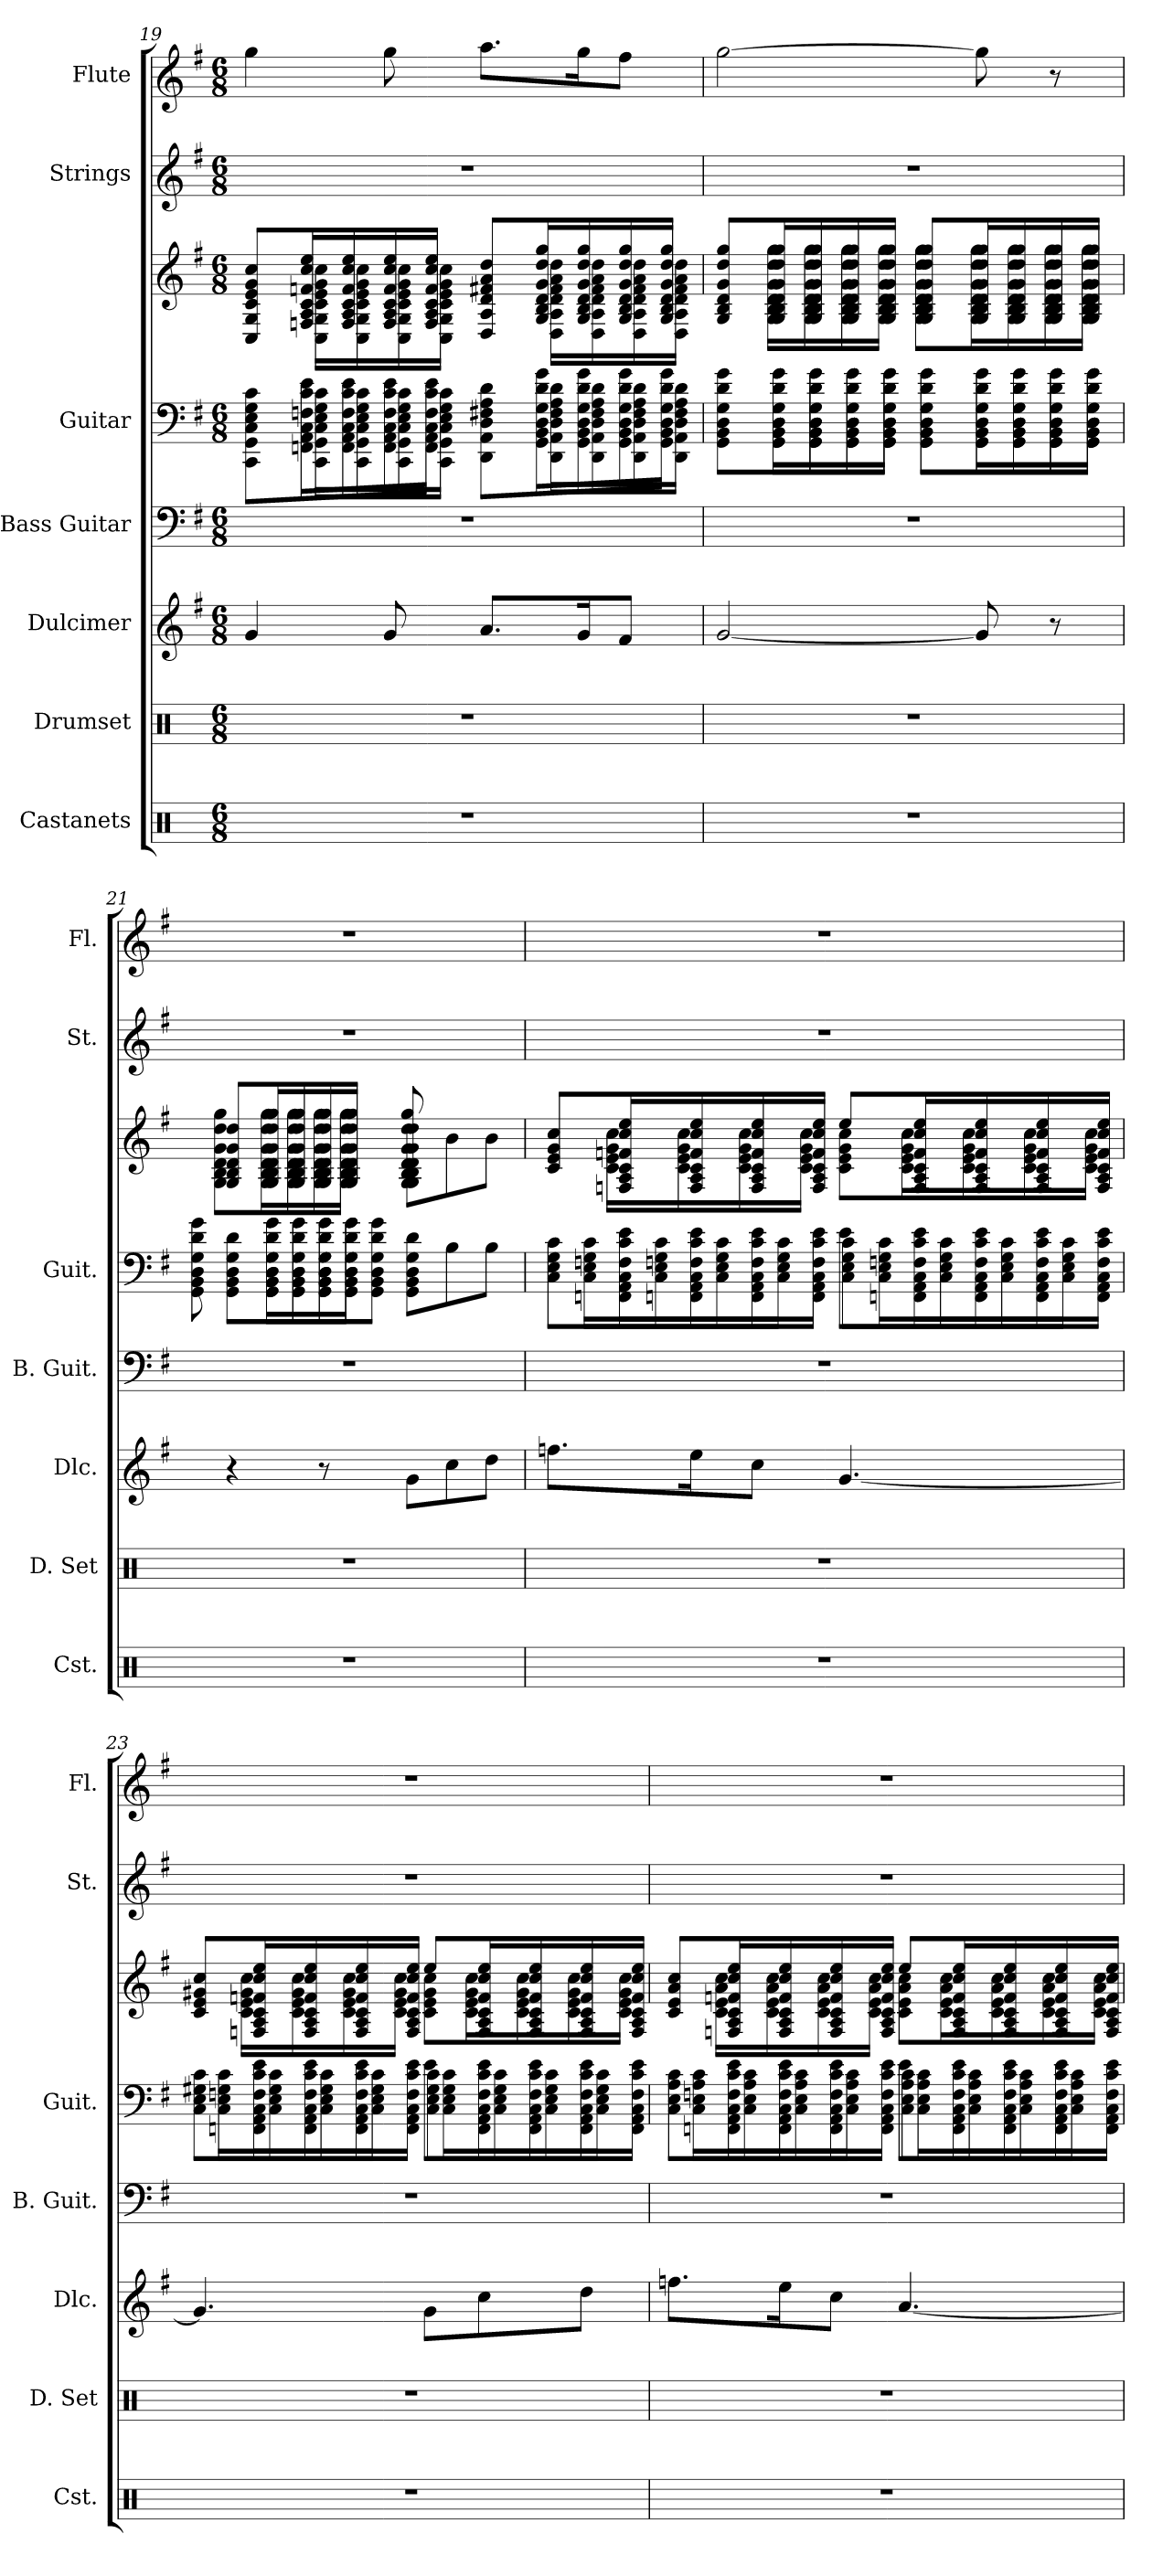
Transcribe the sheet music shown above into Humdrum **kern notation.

**kern	**kern	**kern	**kern	**kern	**kern	**kern	**kern
*part7	*part6	*part5	*part4	*part3	*part3	*part2	*part1
*staff8	*staff7	*staff6	*staff5	*staff4	*staff3	*staff2	*staff1
*I"Castanets	*I"Drumset	*I"Dulcimer	*I"Bass Guitar	*I"Guitar	*	*I"Strings	*I"Flute
*I'Cst.	*I'D. Set	*I'Dlc.	*I'B. Guit.	*I'Guit.	*	*I'St.	*I'Fl.
*clefX	*clefX	*clefG2	*clefF4	*	*clefG2	*clefG2	*clefG2
*	*	*	*ITrd7c12	*ITrd7c12	*ITrd7c12	*	*
*k[]	*k[]	*k[f#]	*k[f#]	*k[f#]	*k[f#]	*k[f#]	*k[f#]
*M6/8	*M6/8	*M6/8	*M6/8	*M6/8	*M6/8	*M6/8	*M6/8
=19	=19	=19	=19	=19	=19	=19	=19
*	*	*	*	*^	*^	*	*
2.r	2.r	4g/	2.r	8CCC\ 8GGG\ 8CC\ 8EE\ 8GG\ 8C\L	8ryy	8CC/ 8GG/ 8C/ 8E/ 8G/ 8c/L	8ryy	2.r	4gg\
.	.	.	.	16FFFn\ 16AAA\ 16CC\ 16FFn\ 16C\ 16E\L	16CCC\ 16GGG\ 16CC\ 16EE\ 16GG\ 16C\LL	16FFn/ 16AA/ 16C/ 16Fn/ 16c/ 16e/L	16CC\ 16GG\ 16C\ 16E\ 16G\ 16c\LL	.	.
.	.	.	.	16FFF\ 16AAA\ 16CC\ 16FF\ 16C\ 16E\	16CCC\ 16GGG\ 16CC\ 16EE\ 16GG\ 16C\	16FF/ 16AA/ 16C/ 16F/ 16c/ 16e/	16CC\ 16GG\ 16C\ 16E\ 16G\ 16c\	.	.
.	.	8g/	.	16FFF\ 16AAA\ 16CC\ 16FF\ 16C\ 16E\	16CCC\ 16GGG\ 16CC\ 16EE\ 16GG\ 16C\	16FF/ 16AA/ 16C/ 16F/ 16c/ 16e/	16CC\ 16GG\ 16C\ 16E\ 16G\ 16c\	.	8gg\
.	.	.	.	16FFF\ 16AAA\ 16CC\ 16FF\ 16C\ 16E\JJ	16CCC\ 16GGG\ 16CC\ 16EE\ 16GG\ 16C\JJ	16FF/ 16AA/ 16C/ 16F/ 16c/ 16e/JJ	16CC\ 16GG\ 16C\ 16E\ 16G\ 16c\JJ	.	.
.	.	8.a/L	.	8DDD\ 8AAA\ 8DD\ 8FF#X\ 8AA\ 8D\L	8ryy	8DD/ 8AA/ 8D/ 8F#X/ 8A/ 8d/L	8ryy	.	8.aa\L
.	.	.	.	16GGG\ 16BBB\ 16GG\ 16DD\ 16D\ 16G\L	16DDD\ 16FF#\ 16AAA\ 16DD\ 16AA\ 16D\LL	16GG/ 16BB/ 16D/ 16G/ 16d/ 16g/L	16DD\ 16AA\ 16D\ 16F#\ 16A\ 16d\LL	.	.
.	.	16g/K	.	16GGG\ 16BBB\ 16GG\ 16DD\ 16D\ 16G\	16DDD\ 16FF#\ 16AAA\ 16DD\ 16AA\ 16D\	16GG/ 16BB/ 16D/ 16G/ 16d/ 16g/	16DD\ 16AA\ 16D\ 16F#\ 16A\ 16d\	.	16gg\K
.	.	8f#/J	.	16GGG\ 16BBB\ 16GG\ 16DD\ 16D\ 16G\	16DDD\ 16FF#\ 16AAA\ 16DD\ 16AA\ 16D\	16GG/ 16BB/ 16D/ 16G/ 16d/ 16g/	16DD\ 16AA\ 16D\ 16F#\ 16A\ 16d\	.	8ff#\J
.	.	.	.	16GGG\ 16BBB\ 16GG\ 16DD\ 16D\ 16G\JJ	16DDD\ 16FF#\ 16AAA\ 16DD\ 16AA\ 16D\JJ	16GG/ 16BB/ 16D/ 16G/ 16d/ 16g/JJ	16DD\ 16AA\ 16D\ 16F#\ 16A\ 16d\JJ	.	.
!!LO:LB:g=z
=20	=20	=20	=20	=20	=20	=20	=20	=20	=20
2.r	2.r	[2g/	2.r	8GGG\ 8BBB\ 8DD\ 8GG\ 8D\ 8G\L	8ryy	8GG/ 8BB/ 8D/ 8G/ 8d/ 8g/L	8ryy	2.r	[2gg\
.	.	.	.	16GGG\ 16BBB\ 16DD\ 16GG\ 16D\ 16G\L	16GGG\ 16BBB\ 16DD\ 16GG\ 16D\ 16G\LL	16GG/ 16BB/ 16D/ 16G/ 16d/ 16g/L	16GG\ 16BB\ 16D\ 16G\ 16d\ 16g\LL	.	.
.	.	.	.	16GGG\ 16BBB\ 16DD\ 16GG\ 16D\ 16G\	16GGG\ 16BBB\ 16DD\ 16GG\ 16D\ 16G\	16GG/ 16BB/ 16D/ 16G/ 16d/ 16g/	16GG\ 16BB\ 16D\ 16G\ 16d\ 16g\	.	.
.	.	.	.	16GGG\ 16BBB\ 16DD\ 16GG\ 16D\ 16G\	16GGG\ 16BBB\ 16DD\ 16GG\ 16D\ 16G\	16GG/ 16BB/ 16D/ 16G/ 16d/ 16g/	16GG\ 16BB\ 16D\ 16G\ 16d\ 16g\	.	.
.	.	.	.	16GGG\ 16BBB\ 16DD\ 16GG\ 16D\ 16G\JJ	16GGG\ 16BBB\ 16DD\ 16GG\ 16D\ 16G\JJ	16GG/ 16BB/ 16D/ 16G/ 16d/ 16g/JJ	16GG\ 16BB\ 16D\ 16G\ 16d\ 16g\JJ	.	.
.	.	.	.	8GGG\ 8BBB\ 8DD\ 8GG\ 8D\ 8G\L	8GGG\ 8BBB\ 8DD\ 8GG\ 8D\ 8G\L	8GG/ 8BB/ 8D/ 8G/ 8d/ 8g/L	8GG\ 8BB\ 8D\ 8G\ 8d\ 8g\L	.	.
.	.	8g/]	.	16GGG\ 16BBB\ 16DD\ 16GG\ 16D\ 16G\L	16GGG\ 16BBB\ 16DD\ 16GG\ 16D\ 16G\L	16GG/ 16BB/ 16D/ 16G/ 16d/ 16g/L	16GG\ 16BB\ 16D\ 16G\ 16d\ 16g\L	.	8gg\]
.	.	.	.	16GGG\ 16BBB\ 16DD\ 16GG\ 16D\ 16G\	16GGG\ 16BBB\ 16DD\ 16GG\ 16D\ 16G\	16GG/ 16BB/ 16D/ 16G/ 16d/ 16g/	16GG\ 16BB\ 16D\ 16G\ 16d\ 16g\	.	.
.	.	8r	.	16GGG\ 16BBB\ 16DD\ 16GG\ 16D\ 16G\	16GGG\ 16BBB\ 16DD\ 16GG\ 16D\ 16G\	16GG/ 16BB/ 16D/ 16G/ 16d/ 16g/	16GG\ 16BB\ 16D\ 16G\ 16d\ 16g\	.	8r
.	.	.	.	16GGG\ 16BBB\ 16DD\ 16GG\ 16D\ 16G\JJ	16GGG\ 16BBB\ 16DD\ 16GG\ 16D\ 16G\JJ	16GG/ 16BB/ 16D/ 16G/ 16d/ 16g/JJ	16GG\ 16BB\ 16D\ 16G\ 16d\ 16g\JJ	.	.
=21	=21	=21	=21	=21	=21	=21	=21	=21	=21
2.r	2.r	4r	2.r	8GGG\ 8BBB\ 8DD\ 8GG\ 8D\L	8GGG 8BBB 8DD 8GG 8D 8G	8GG/ 8BB/ 8D/ 8G/ 8d/L	8GG\ 8BB\ 8D\ 8G\ 8d\ 8g\L	2.r	2.r
.	.	.	.	16GGG\ 16BBB\ 16DD\ 16GG\ 16D\ 16G\L	16GGG\ 16BBB\ 16DD\ 16GG\ 16D\ 16G\LL	16GG/ 16BB/ 16D/ 16G/ 16d/ 16g/L	16GG\ 16BB\ 16D\ 16G\ 16d\ 16g\L	.	.
.	.	.	.	16GGG\ 16BBB\ 16DD\ 16GG\ 16D\ 16G\	16GGG\ 16BBB\ 16DD\ 16GG\ 16D\ 16G\	16GG/ 16BB/ 16D/ 16G/ 16d/ 16g/	16GG\ 16BB\ 16D\ 16G\ 16d\ 16g\	.	.
.	.	8r	.	16GGG\ 16BBB\ 16DD\ 16GG\ 16D\ 16G\	16GGG\ 16BBB\ 16DD\ 16GG\ 16D\ 16G\	16GG/ 16BB/ 16D/ 16G/ 16d/ 16g/	16GG\ 16BB\ 16D\ 16G\ 16d\ 16g\	.	.
.	.	.	.	16GGG\ 16BBB\ 16DD\ 16GG\ 16D\ 16G\JJ	16GGG\ 16BBB\ 16DD\ 16GG\ 16D\ 16G\J	16GG/ 16BB/ 16D/ 16G/ 16d/ 16g/JJ	16GG\ 16BB\ 16D\ 16G\ 16d\ 16g\JJ	.	.
.	.	8g\L	.	8GGG\ 8BBB\ 8DD\ 8GG\ 8D\L	8GGG\ 8BBB\ 8DD\ 8GG\ 8D\ 8G\J	8GG\ 8BB\ 8D\ 8G\ 8d\L	8GG/ 8BB/ 8D/ 8G/ 8d/ 8g/	.	.
.	.	8cc\	.	8BB	4ryy	8B\	4ryy	.	.
.	.	8dd\J	.	8BBJ	.	8B\J	.	.	.
=22	=22	=22	=22	=22	=22	=22	=22	=22	=22
2.r	2.r	8.ffn\L	2.r	8CC\ 8EE\ 8GG\ 8C\L	8ryy	8C/ 8E/ 8G/ 8c/L	8ryy	2.r	2.r
.	.	.	.	16FFFn\ 16AAA\ 16CC\ 16FFn\ 16C\ 16E\L	16CC\ 16EE\ 16GG\ 16C\LL	16FFn/ 16AA/ 16C/ 16Fn/ 16c/ 16e/L	16C\ 16E\ 16G\ 16c\LL	.	.
.	.	16ee\K	.	16FFFn\ 16AAA\ 16CC\ 16FFn\ 16C\ 16E\	16CC\ 16EE\ 16GG\ 16C\	16FF/ 16AA/ 16C/ 16F/ 16c/ 16e/	16C\ 16E\ 16G\ 16c\	.	.
.	.	8cc\J	.	16FFF\ 16AAA\ 16CC\ 16FF\ 16C\ 16E\	16CC\ 16EE\ 16GG\ 16C\	16FF/ 16AA/ 16C/ 16F/ 16c/ 16e/	16C\ 16E\ 16G\ 16c\	.	.
.	.	.	.	16FFF\ 16AAA\ 16CC\ 16FF\ 16C\ 16E\JJ	16CC\ 16EE\ 16GG\ 16C\JJ	16FF/ 16AA/ 16C/ 16F/ 16c/ 16e/JJ	16C\ 16E\ 16G\ 16c\JJ	.	.
.	.	[4.g/	.	8EL	8CC\ 8EE\ 8GG\ 8C\L	8e/L	8C\ 8E\ 8G\ 8c\L	.	.
.	.	.	.	16FFFn\ 16AAA\ 16CC\ 16FFn\ 16C\ 16E\L	16CC\ 16EE\ 16GG\ 16C\L	16FF/ 16AA/ 16C/ 16F/ 16c/ 16e/L	16C\ 16E\ 16G\ 16c\L	.	.
.	.	.	.	16FFF\ 16AAA\ 16CC\ 16FF\ 16C\ 16E\	16CC\ 16EE\ 16GG\ 16C\	16FF/ 16AA/ 16C/ 16F/ 16c/ 16e/	16C\ 16E\ 16G\ 16c\	.	.
.	.	.	.	16FFF\ 16AAA\ 16CC\ 16FF\ 16C\ 16E\	16CC\ 16EE\ 16GG\ 16C\	16FF/ 16AA/ 16C/ 16F/ 16c/ 16e/	16C\ 16E\ 16G\ 16c\	.	.
.	.	.	.	16FFF\ 16AAA\ 16CC\ 16FF\ 16C\ 16E\JJ	16CC\ 16EE\ 16GG\ 16C\JJ	16FF/ 16AA/ 16C/ 16F/ 16c/ 16e/JJ	16C\ 16E\ 16G\ 16c\JJ	.	.
=23	=23	=23	=23	=23	=23	=23	=23	=23	=23
2.r	2.r	4.g/]	2.r	8CC\ 8EE\ 8GG#\ 8C\L	8ryy	8C/ 8E/ 8G#X/ 8c/L	8ryy	2.r	2.r
.	.	.	.	16FFFn\ 16AAA\ 16CC\ 16FFn\ 16C\ 16E\L	16CC\ 16EE\ 16GG#\ 16C\LL	16FFn/ 16AA/ 16C/ 16Fn/ 16c/ 16e/L	16C\ 16E\ 16G#\ 16c\LL	.	.
.	.	.	.	16FFF\ 16AAA\ 16CC\ 16FF\ 16C\ 16E\	16CC\ 16EE\ 16GG#\ 16C\	16FF/ 16AA/ 16C/ 16F/ 16c/ 16e/	16C\ 16E\ 16G#\ 16c\	.	.
.	.	.	.	16FFF\ 16AAA\ 16CC\ 16FF\ 16C\ 16E\	16CC\ 16EE\ 16GG#\ 16C\	16FF/ 16AA/ 16C/ 16F/ 16c/ 16e/	16C\ 16E\ 16G#\ 16c\	.	.
.	.	.	.	16FFF\ 16AAA\ 16CC\ 16FF\ 16C\ 16E\JJ	16CC\ 16EE\ 16GG#\ 16C\JJ	16FF/ 16AA/ 16C/ 16F/ 16c/ 16e/JJ	16C\ 16E\ 16G#\ 16c\JJ	.	.
.	.	8g\L	.	8EL	8CC\ 8EE\ 8GG#\ 8C\L	8e/L	8C\ 8E\ 8G#\ 8c\L	.	.
.	.	8cc\	.	16FFF\ 16AAA\ 16CC\ 16FF\ 16C\ 16E\L	16CC\ 16EE\ 16GG#\ 16C\L	16FF/ 16AA/ 16C/ 16F/ 16c/ 16e/L	16C\ 16E\ 16G#\ 16c\L	.	.
.	.	.	.	16FFF\ 16AAA\ 16CC\ 16FF\ 16C\ 16E\	16CC\ 16EE\ 16GG#\ 16C\	16FF/ 16AA/ 16C/ 16F/ 16c/ 16e/	16C\ 16E\ 16G#\ 16c\	.	.
.	.	8dd\J	.	16FFF\ 16AAA\ 16CC\ 16FF\ 16C\ 16E\	16CC\ 16EE\ 16GG#\ 16C\	16FF/ 16AA/ 16C/ 16F/ 16c/ 16e/	16C\ 16E\ 16G#\ 16c\	.	.
.	.	.	.	16FFF\ 16AAA\ 16CC\ 16FF\ 16C\ 16E\JJ	16CC\ 16EE\ 16GG#\ 16C\JJ	16FF/ 16AA/ 16C/ 16F/ 16c/ 16e/JJ	16C\ 16E\ 16G#\ 16c\JJ	.	.
!!LO:PB:g=z
=24	=24	=24	=24	=24	=24	=24	=24	=24	=24
2.r	2.r	8.ffn\L	2.r	8CC\ 8EE\ 8AA\ 8C\L	8ryy	8C/ 8E/ 8A/ 8c/L	8ryy	2.r	2.r
.	.	.	.	16FFFn\ 16AAA\ 16CC\ 16FFn\ 16C\ 16E\L	16CC\ 16EE\ 16AA\ 16C\LL	16FFn/ 16AA/ 16C/ 16Fn/ 16c/ 16e/L	16C\ 16E\ 16A\ 16c\LL	.	.
.	.	16ee\K	.	16FFF\ 16AAA\ 16CC\ 16FF\ 16C\ 16E\	16CC\ 16EE\ 16AA\ 16C\	16FF/ 16AA/ 16C/ 16F/ 16c/ 16e/	16C\ 16E\ 16A\ 16c\	.	.
.	.	8cc\J	.	16FFF\ 16AAA\ 16CC\ 16FF\ 16C\ 16E\	16CC\ 16EE\ 16AA\ 16C\	16FF/ 16AA/ 16C/ 16F/ 16c/ 16e/	16C\ 16E\ 16A\ 16c\	.	.
.	.	.	.	16FFF\ 16AAA\ 16CC\ 16FF\ 16C\ 16E\JJ	16CC\ 16EE\ 16AA\ 16C\JJ	16FF/ 16AA/ 16C/ 16F/ 16c/ 16e/JJ	16C\ 16E\ 16A\ 16c\JJ	.	.
.	.	[4.a/	.	8EL	8CC\ 8EE\ 8AA\ 8C\L	8e/L	8C\ 8E\ 8A\ 8c\L	.	.
.	.	.	.	16FFF\ 16AAA\ 16CC\ 16FF\ 16C\ 16E\L	16CC\ 16EE\ 16AA\ 16C\L	16FF/ 16AA/ 16C/ 16F/ 16c/ 16e/L	16C\ 16E\ 16A\ 16c\L	.	.
.	.	.	.	16FFF\ 16AAA\ 16CC\ 16FF\ 16C\ 16E\	16CC\ 16EE\ 16AA\ 16C\	16FF/ 16AA/ 16C/ 16F/ 16c/ 16e/	16C\ 16E\ 16A\ 16c\	.	.
.	.	.	.	16FFF\ 16AAA\ 16CC\ 16FF\ 16C\ 16E\	16CC\ 16EE\ 16AA\ 16C\	16FF/ 16AA/ 16C/ 16F/ 16c/ 16e/	16C\ 16E\ 16A\ 16c\	.	.
.	.	.	.	16FFF\ 16AAA\ 16CC\ 16FF\ 16C\ 16E\JJ	16CC\ 16EE\ 16AA\ 16C\JJ	16FF/ 16AA/ 16C/ 16F/ 16c/ 16e/JJ	16C\ 16E\ 16A\ 16c\JJ	.	.
*	*	*	*	*v	*v	*	*	*	*
*	*	*	*	*	*v	*v	*	*
=	=	=	=	=	=	=	=
*-	*-	*-	*-	*-	*-	*-	*-
